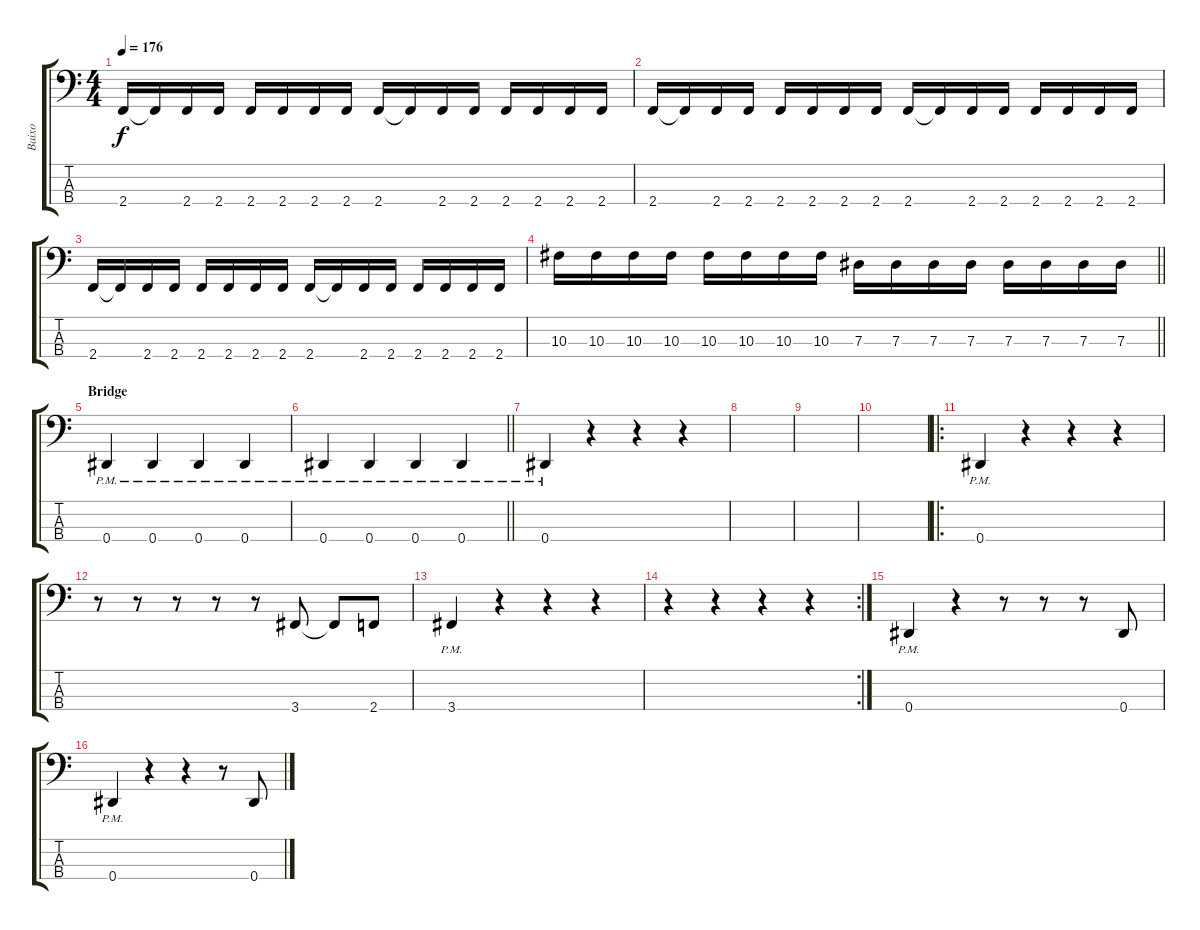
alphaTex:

\track ("Baixo" "Baixo") {instrument electricbassfinger}
\staff {score tabs}
\tuning (Gb2 Db2 Ab1 Eb1) {hide}
\ts (4 4)
\tempo 176
\clef f4
\ks c
2.4.16{dy f} 2.4{t}.16 2.4.16 2.4.16 2.4.16 2.4.16 2.4.16 2.4.16 2.4.16 2.4{t}.16 2.4.16 2.4.16 2.4.16 2.4.16 2.4.16 2.4.16 |
2.4.16 2.4{t}.16 2.4.16 2.4.16 2.4.16 2.4.16 2.4.16 2.4.16 2.4.16 2.4{t}.16 2.4.16 2.4.16 2.4.16 2.4.16 2.4.16 2.4.16 |
2.4.16 2.4{t}.16 2.4.16 2.4.16 2.4.16 2.4.16 2.4.16 2.4.16 2.4.16 2.4{t}.16 2.4.16 2.4.16 2.4.16 2.4.16 2.4.16 2.4.16 |
\barLineRight lightlight
10.3.16 10.3.16 10.3.16 10.3.16 10.3.16 10.3.16 10.3.16 10.3.16 7.3.16 7.3.16 7.3.16 7.3.16 7.3.16 7.3.16 7.3.16 7.3.16 |
\section ("" "Bridge")
0.4{pm}.4 0.4{pm}.4 0.4{pm}.4 0.4{pm}.4 |
\barLineRight lightlight
0.4{pm}.4 0.4{pm}.4 0.4{pm}.4 0.4{pm}.4 |
0.4{pm}.4 r.4 r.4 r.4 |
|
|
|
\ro
0.4{pm}.4 r.4 r.4 r.4 |
r.8 r.8 r.8 r.8 r.8 3.4.8 3.4{t}.8 2.4.8 |
3.4{pm}.4 r.4 r.4 r.4 |
\rc 2
r.4 r.4 r.4 r.4 |
0.4{pm}.4 r.4 r.8 r.8 r.8 0.4.8 |
0.4{pm}.4 r.4 r.4 r.8 0.4.8
